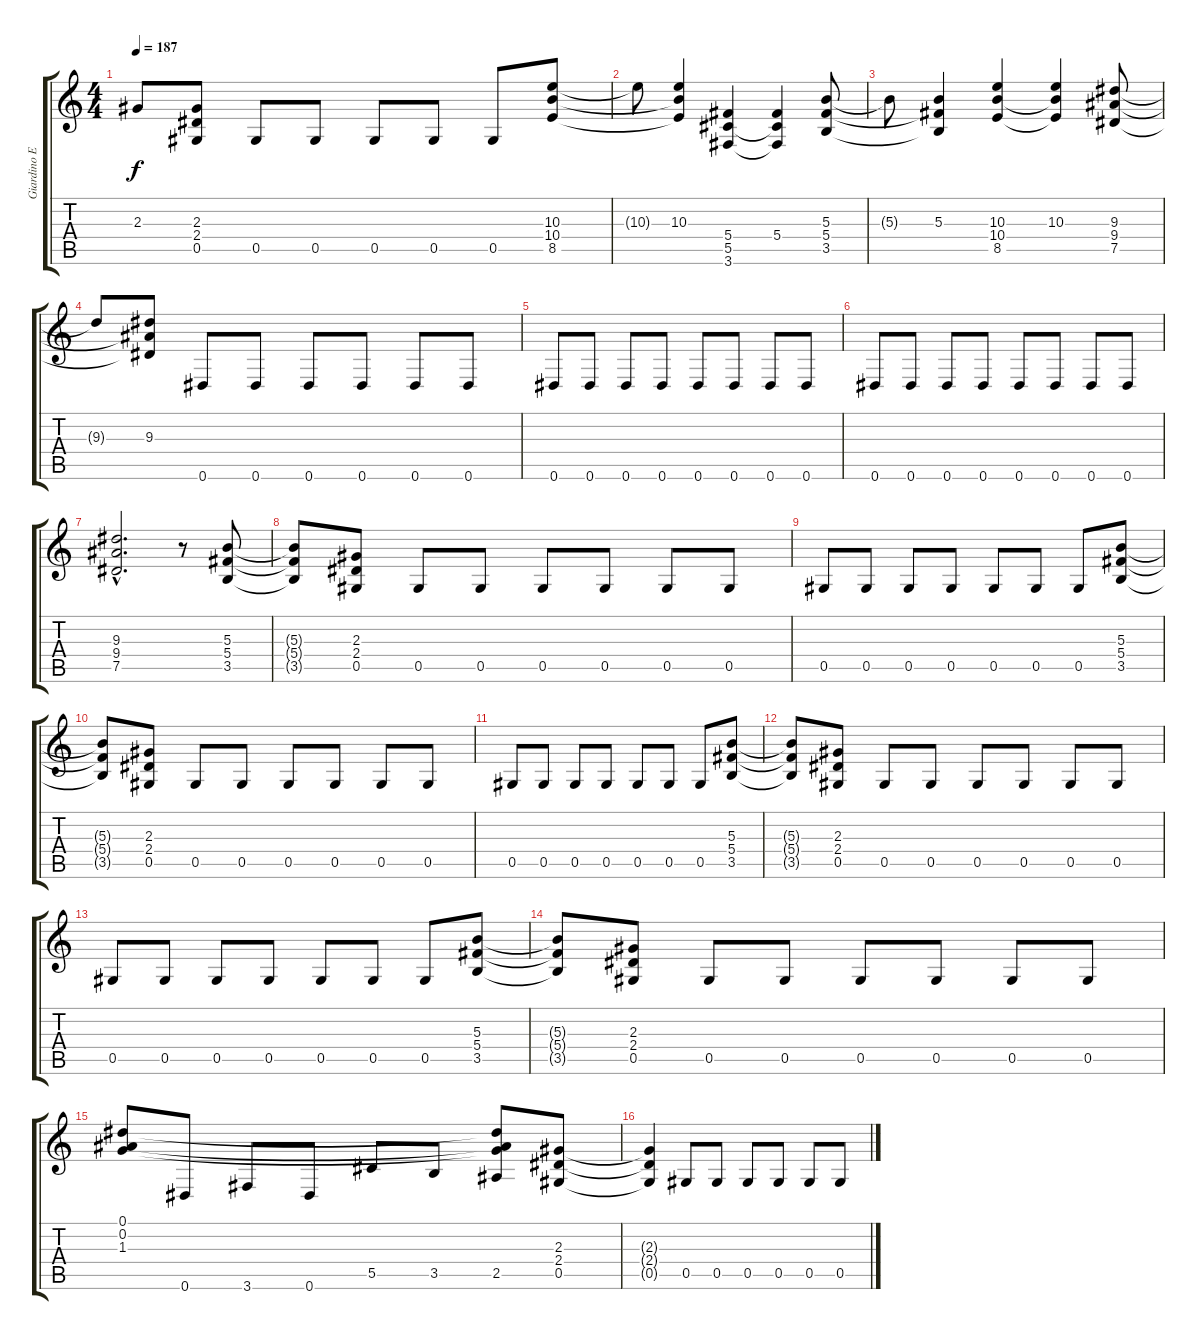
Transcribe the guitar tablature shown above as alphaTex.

\track ("Giardino Eb" "Giardino E") {instrument distortionguitar}
\staff {score tabs}
\tuning (Eb4 Bb3 Gb3 Db3 Ab2 Eb2) {hide}
\ts (4 4)
\tempo 187
\clef g2
\ks c
2.3{t}.8{dy f} (2.3 2.4{t} 0.5{t}).8 0.5.8 0.5.8 0.5.8 0.5.8 0.5.8 (10.3 10.4 8.5).8 |
10.3{t}.8 (10.3 10.4{t} 8.5{t}).4 (5.4 5.5 3.6).4 (5.4 5.5{t} 3.6{t}).4 (5.3 5.4 3.5).8 |
5.3{t}.8 (5.3 5.4{t} 3.5{t}).4 (10.3 10.4 8.5).4 (10.3 10.4{t} 8.5{t}).4 (9.3 9.4 7.5).8 |
9.3{t}.8 (9.3 9.4{t} 7.5{t}).8 0.6.8 0.6.8 0.6.8 0.6.8 0.6.8 0.6.8 |
0.6.8 0.6.8 0.6.8 0.6.8 0.6.8 0.6.8 0.6.8 0.6.8 |
0.6.8 0.6.8 0.6.8 0.6.8 0.6.8 0.6.8 0.6.8 0.6.8 |
(9.3{hac} 9.4{hac} 7.5{hac}).2{d} r.8 (5.3 5.4 3.5).8 |
(5.3{t} 5.4{t} 3.5{t}).8 (2.3 2.4 0.5).8 0.5.8 0.5.8 0.5.8 0.5.8 0.5.8 0.5.8 |
0.5.8 0.5.8 0.5.8 0.5.8 0.5.8 0.5.8 0.5.8 (5.3 5.4 3.5).8 |
(5.3{t} 5.4{t} 3.5{t}).8 (2.3 2.4 0.5).8 0.5.8 0.5.8 0.5.8 0.5.8 0.5.8 0.5.8 |
0.5.8 0.5.8 0.5.8 0.5.8 0.5.8 0.5.8 0.5.8 (5.3 5.4 3.5).8 |
(5.3{t} 5.4{t} 3.5{t}).8 (2.3 2.4 0.5).8 0.5.8 0.5.8 0.5.8 0.5.8 0.5.8 0.5.8 |
0.5.8 0.5.8 0.5.8 0.5.8 0.5.8 0.5.8 0.5.8 (5.3 5.4 3.5).8 |
(5.3{t} 5.4{t} 3.5{t}).8 (2.3 2.4 0.5).8 0.5.8 0.5.8 0.5.8 0.5.8 0.5.8 0.5.8 |
(0.1 0.2 1.3).8 0.6.8 3.6.8 0.6.8 5.5.8 3.5.8 (0.1{t} 0.2{t} 1.3{t} 2.5).8 (2.3 2.4 0.5).8 |
(2.3{t} 2.4{t} 0.5{t}).4 0.5.8 0.5.8 0.5.8 0.5.8 0.5.8 0.5.8
